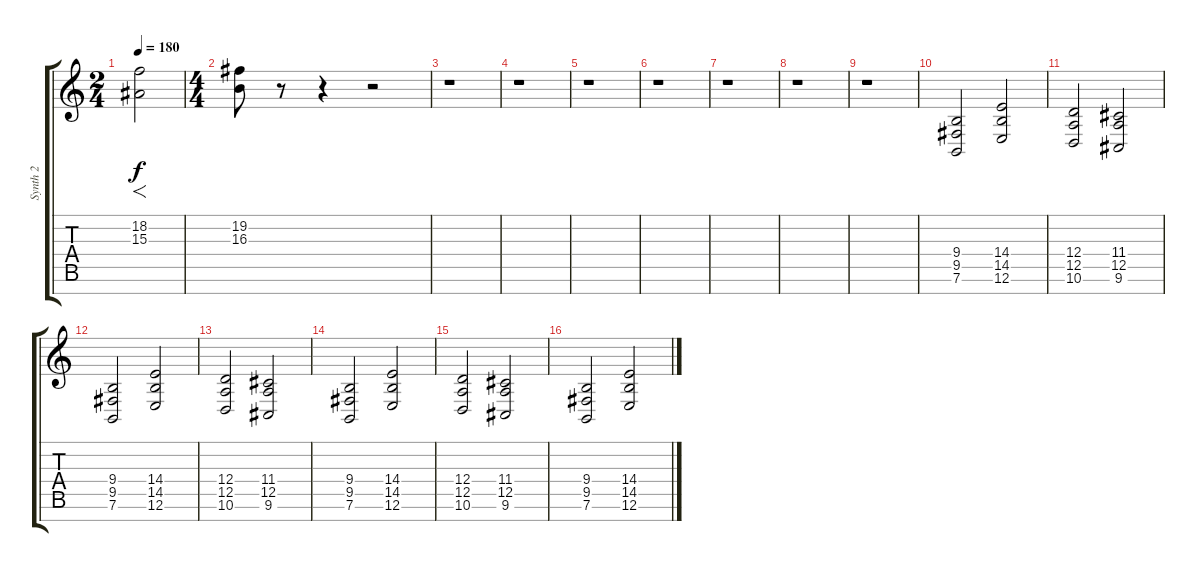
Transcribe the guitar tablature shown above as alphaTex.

\track ("Synth 2" "Synth 2") {instrument tremolostrings}
\staff {score tabs}
\tuning (E4 B3 G3 D3 A2 E2 B1) {hide}
\ts (2 4)
\tempo 180
\clef g2
\ks c
(18.2 15.3).2{f dy f volume 13 instrument choiraahs} |
\ts (4 4)
(19.2 16.3).8 r.8 r.4 r.2 |
r.1 |
r.1 |
r.1 |
r.1 |
r.1 |
r.1 |
r.1 |
(9.4 9.5 7.6).2 (14.4 14.5 12.6).2 |
(12.4 12.5 10.6).2 (11.4 12.5 9.6).2 |
(9.4 9.5 7.6).2 (14.4 14.5 12.6).2 |
(12.4 12.5 10.6).2 (11.4 12.5 9.6).2 |
(9.4 9.5 7.6).2 (14.4 14.5 12.6).2 |
(12.4 12.5 10.6).2 (11.4 12.5 9.6).2 |
(9.4 9.5 7.6).2 (14.4 14.5 12.6).2
